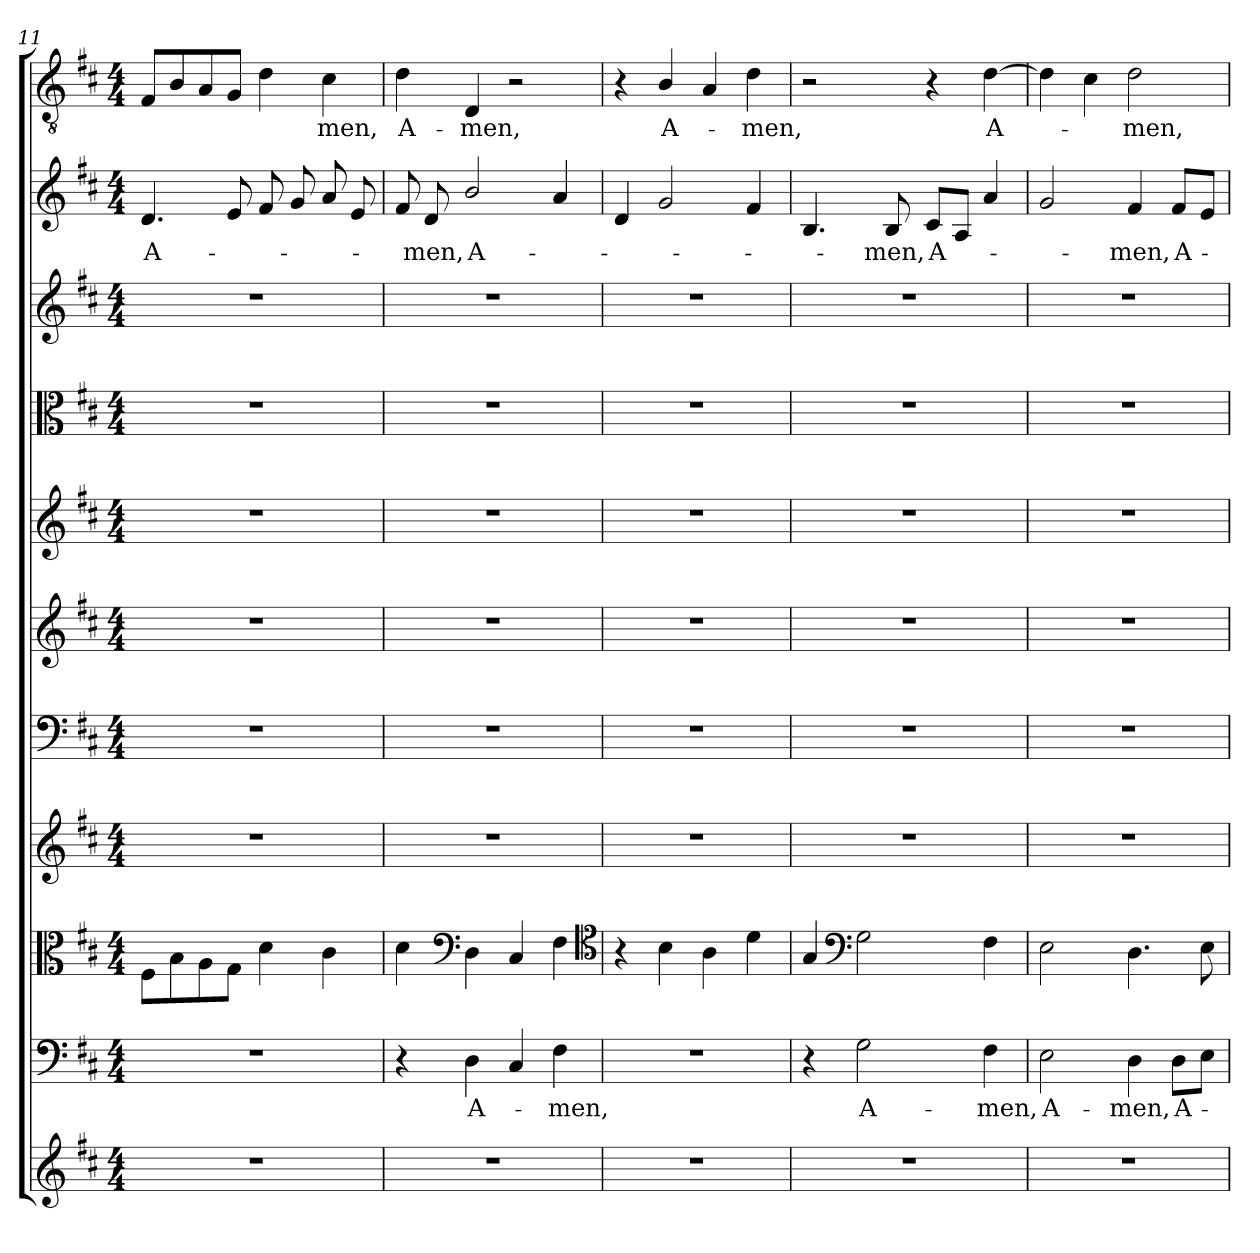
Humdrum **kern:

**kern	**kern	**text	**kern	**kern	**kern	**kern	**kern	**kern	**kern	**kern	**text	**kern	**text
*part11	*part10	*part10	*part9	*part8	*part7	*part6	*part5	*part4	*part3	*part2	*part2	*part1	*part1
*staff11	*staff10	*staff10	*staff9	*staff8	*staff7	*staff6	*staff5	*staff4	*staff3	*staff2	*staff2	*staff1	*staff1
*clefG2	*clefF4	*	*clefC3	*clefG2	*clefF4	*clefG2	*clefG2	*clefC3	*clefG2	*clefG2	*	*clefGv2	*
*k[f#c#]	*k[f#c#]	*	*k[f#c#]	*k[f#c#]	*k[f#c#]	*k[f#c#]	*k[f#c#]	*k[f#c#]	*k[f#c#]	*k[f#c#]	*	*k[f#c#]	*
*D:	*D:	*	*D:	*D:	*D:	*D:	*D:	*D:	*D:	*D:	*	*D:	*
*M4/4	*M4/4	*	*M4/4	*M4/4	*M4/4	*M4/4	*M4/4	*M4/4	*M4/4	*M4/4	*	*M4/4	*
=11	=11	=11	=11	=11	=11	=11	=11	=11	=11	=11	=11	=11	=11
1r	1r	.	8F#\L	1r	1r	1r	1r	1r	1r	4.d/	A-	8F#/L	.
.	.	.	8B\	.	.	.	.	.	.	.	.	8B/	.
.	.	.	8A\	.	.	.	.	.	.	.	.	8A/	.
.	.	.	8G\J	.	.	.	.	.	.	8e/	.	8G/J	.
.	.	.	4d\	.	.	.	.	.	.	8f#/	.	4d\	.
.	.	.	.	.	.	.	.	.	.	8g/	.	.	.
.	.	.	4c#\	.	.	.	.	.	.	8a/	.	4c#\	-men,
.	.	.	.	.	.	.	.	.	.	8e/	.	.	.
=12	=12	=12	=12	=12	=12	=12	=12	=12	=12	=12	=12	=12	=12
1r	4r	.	4d\	1r	1r	1r	1r	1r	1r	8f#/	.	4d\	A-
.	.	.	.	.	.	.	.	.	.	8d/	-men,	.	.
*	*	*	*clefF4	*	*	*	*	*	*	*	*	*	*
.	4D\	A-	4D\	.	.	.	.	.	.	2b/	A-	4D/	-men,
.	4C#/	.	4C#/	.	.	.	.	.	.	.	.	2r	.
.	4F#\	-men,	4F#\	.	.	.	.	.	.	4a/	.	.	.
*	*	*	*clefC4	*	*	*	*	*	*	*	*	*	*
=13	=13	=13	=13	=13	=13	=13	=13	=13	=13	=13	=13	=13	=13
1r	1r	.	4r	1r	1r	1r	1r	1r	1r	4d/	.	4r	.
.	.	.	4B\	.	.	.	.	.	.	2g/	.	4B/	A-
.	.	.	4A\	.	.	.	.	.	.	.	.	4A/	.
.	.	.	4d\	.	.	.	.	.	.	4f#/	.	4d\	-men,
=14	=14	=14	=14	=14	=14	=14	=14	=14	=14	=14	=14	=14	=14
1r	4r	.	4G/	1r	1r	1r	1r	1r	1r	4.B/	.	2r	.
*	*	*	*clefF4	*	*	*	*	*	*	*	*	*	*
.	2G\	A-	2G\	.	.	.	.	.	.	.	.	.	.
.	.	.	.	.	.	.	.	.	.	8B/	-men,	.	.
.	.	.	.	.	.	.	.	.	.	8c#/L	A-	4r	.
.	.	.	.	.	.	.	.	.	.	8A/J	.	.	.
.	4F#\	-men,	4F#\	.	.	.	.	.	.	4a/	.	[4d\	A-
=15	=15	=15	=15	=15	=15	=15	=15	=15	=15	=15	=15	=15	=15
1r	2E\	A-	2E\	1r	1r	1r	1r	1r	1r	2g/	.	4d\]	.
.	.	.	.	.	.	.	.	.	.	.	.	4c#\	.
.	4D\	-men,	4.D\	.	.	.	.	.	.	4f#/	-men,	2d\	-men,
.	8D\L	A-	.	.	.	.	.	.	.	8f#/L	A-	.	.
.	8E\J	.	8E\	.	.	.	.	.	.	8e/J	.	.	.
=	=	=	=	=	=	=	=	=	=	=	=	=	=
*-	*-	*-	*-	*-	*-	*-	*-	*-	*-	*-	*-	*-	*-
